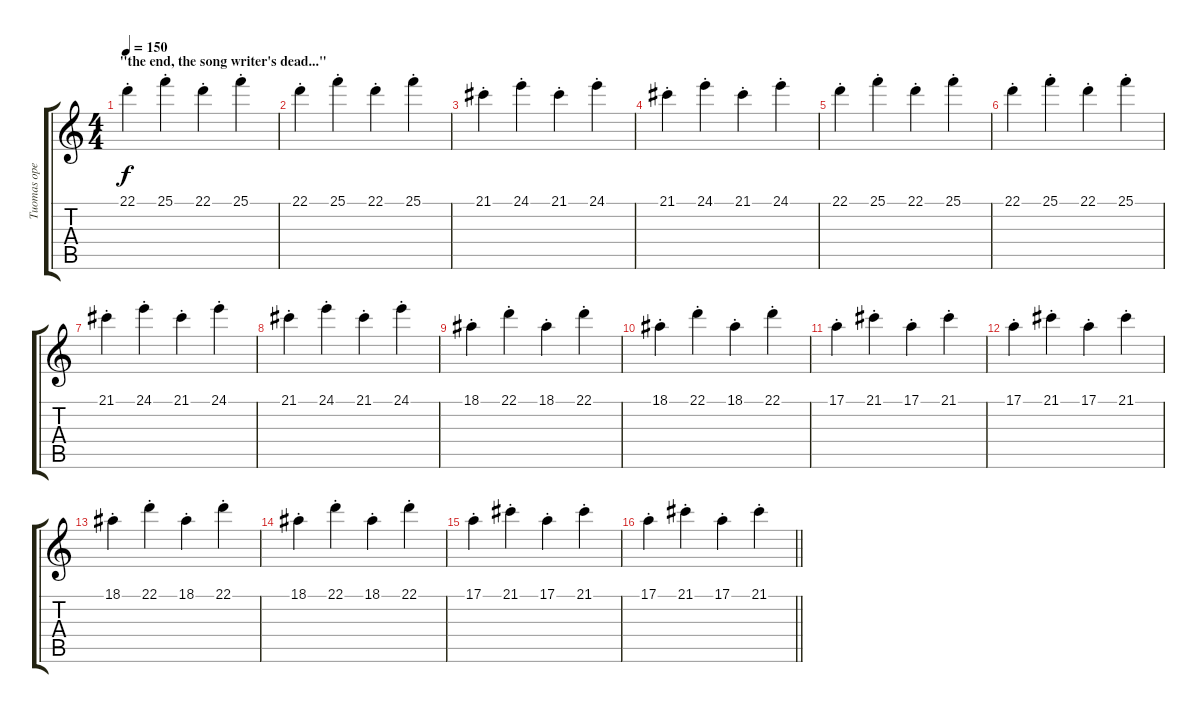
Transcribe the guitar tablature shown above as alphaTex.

\track ("Tuomas opening piano" "Tuomas ope") {instrument brightacousticpiano}
\staff {score tabs}
\tuning (E4 B3 G3 D3 A2 E2) {hide}
\ts (4 4)
\section ("" "\"the end, the song writer's dead...\"")
\tempo 150
\clef g2
\ks c
22.1{st}.4{dy f} 25.1{st}.4 22.1{st}.4 25.1{st}.4 |
22.1{st}.4 25.1{st}.4 22.1{st}.4 25.1{st}.4 |
21.1{st}.4 24.1{st}.4 21.1{st}.4 24.1{st}.4 |
21.1{st}.4 24.1{st}.4 21.1{st}.4 24.1{st}.4 |
22.1{st}.4 25.1{st}.4 22.1{st}.4 25.1{st}.4 |
22.1{st}.4 25.1{st}.4 22.1{st}.4 25.1{st}.4 |
21.1{st}.4 24.1{st}.4 21.1{st}.4 24.1{st}.4 |
21.1{st}.4 24.1{st}.4 21.1{st}.4 24.1{st}.4 |
18.1{st}.4 22.1{st}.4 18.1{st}.4 22.1{st}.4 |
18.1{st}.4 22.1{st}.4 18.1{st}.4 22.1{st}.4 |
17.1{st}.4 21.1{st}.4 17.1{st}.4 21.1{st}.4 |
17.1{st}.4 21.1{st}.4 17.1{st}.4 21.1{st}.4 |
18.1{st}.4 22.1{st}.4 18.1{st}.4 22.1{st}.4 |
18.1{st}.4 22.1{st}.4 18.1{st}.4 22.1{st}.4 |
17.1{st}.4 21.1{st}.4 17.1{st}.4 21.1{st}.4 |
\barLineRight lightlight
17.1{st}.4 21.1{st}.4 17.1{st}.4 21.1{st}.4
